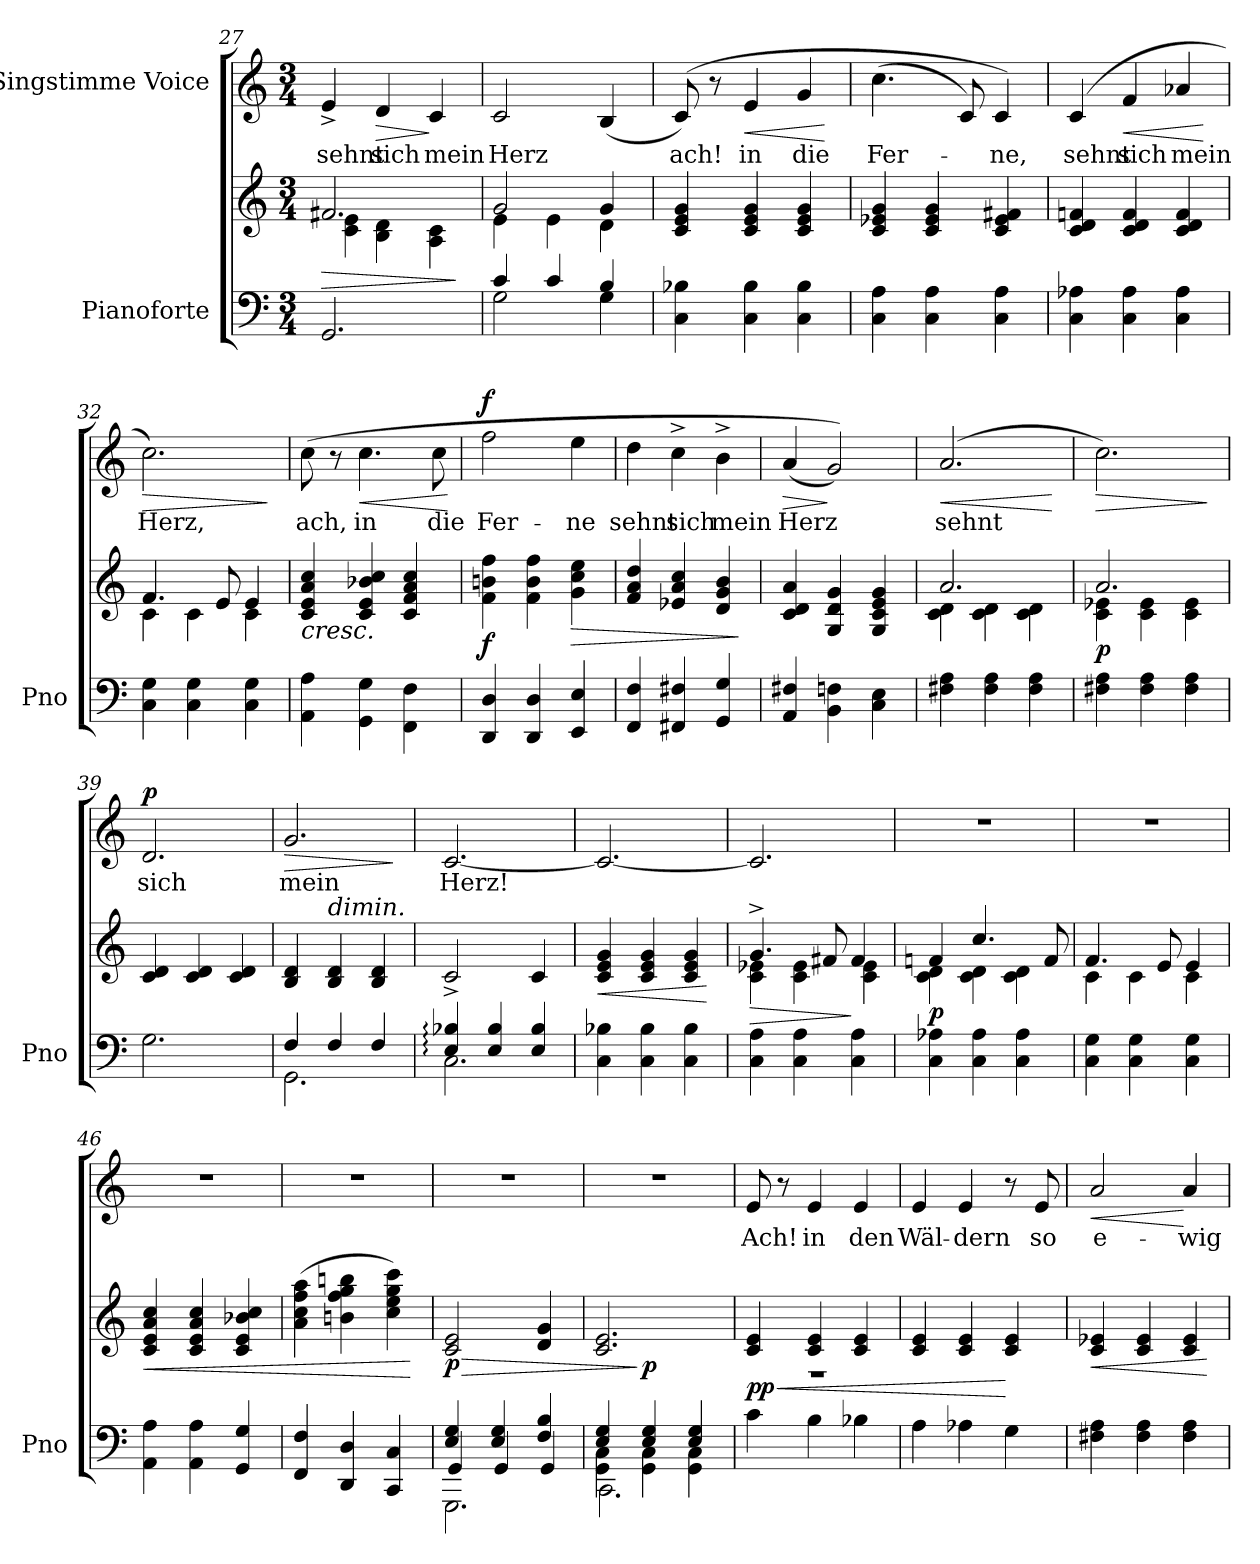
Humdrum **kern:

**kern	**kern	**dynam	**kern	**text	**dynam
*part2	*part2	*part2	*part1	*part1	*part1
*staff3	*staff2	*staff2/3	*staff1	*staff1	*staff1
*I"Pianoforte	*	*	*I"Singstimme Voice	*	*
*I'Pno	*	*	*	*	*
!!LO:PB:g=z
*clefF4	*clefG2	*	*clefG2	*	*
*k[]	*k[]	*	*k[]	*	*
*M3/4	*M3/4	*	*M3/4	*	*
=27	=27	=27	=27	=27	=27
!	!	!LO:HP:b	!	!LO:LY:b	!
*	*^	*	*	*	*
2.GG/	2.f#X/	4c\ 4e\	>	4e^/	sehnt	.
!	!	!	!	!	!LO:LY:b	!LO:HP:b
.	.	4B\ 4d\	.	4d/	sich	>
!	!	!	!	!	!LO:LY:b	!
.	.	4A\ 4c\	.	4c/	mein	]
*	*v	*v	*	*	*	*
.	.	]	.	.	.
=28	=28	=28	=28	=28	=28
*^	*^	*	*	*	*
!	!	!	!	!	!	!LO:LY:b	!
4c/	2G\	2g/	4e\	.	2c/	Herz	.
4c/	.	.	4e\	.	.	.	.
4B/	4G\	4g/	4d\	.	(<4B/	.	.
=29	=29	=29	=29	=29	=29	=29	=29
!	!	!	!	!	!	!LO:LY:b	!
*v	*v	*	*	*	*	*	*
*	*v	*v	*	*	*	*
4C\ 4B-X\	4c/ 4e/ 4g/	.	(>8c/)	ach!	.
.	.	.	8r	.	.
!	!	!	!	!LO:LY:b	!LO:HP:b
4C\ 4B-\	4c/ 4e/ 4g/	.	4e/	in	<
!	!	!	!	!LO:LY:b	!
4C\ 4B-\	4c/ 4e/ 4g/	.	4g/	die	.
.	.	.	.	.	[
=30	=30	=30	=30	=30	=30
!	!	!	!	!LO:LY:b	!
4C\ 4A\	4c/ 4e-X/ 4g/	.	(>4.cc\	Fer-	.
4C\ 4A\	4c/ 4e-/ 4g/	.	.	.	.
.	.	.	8c/)	.	.
!	!	!	!	!LO:LY:b	!
4C\ 4A\	4c/ 4e-/ 4f#X/	.	4c/)	-ne,	.
=31	=31	=31	=31	=31	=31
!	!	!	!	!LO:LY:b	!
4C\ 4A-X\	4c/ 4d/ 4fn/	.	(>4c/	sehnt	.
!	!	!	!	!LO:LY:b	!LO:HP:b
4C\ 4A-\	4c/ 4d/ 4f/	.	4f/	sich	<
!	!	!	!	!LO:LY:b	!
4C\ 4A-\	4c/ 4d/ 4f/	.	4a-X/	mein	.
.	.	.	.	.	[
=32	=32	=32	=32	=32	=32
*	*^	*	*	*	*
!	!	!	!	!	!LO:LY:b	!LO:HP:b
4C\ 4G\	4.f/	4c\	.	2.cc\)	Herz,	>
4C\ 4G\	.	4c\	.	.	.	.
.	8e/	.	.	.	.	.
4C\ 4G\	4e/	4c\	.	.	.	.
*	*v	*v	*	*	*	*
.	.	.	.	.	]
!!LO:LB:g=z
=33	=33	=33	=33	=33	=33
!	!LO:TX:b:i:t=cresc.	!	!	!	!
!	!	!	!	!LO:LY:b	!
4AA\ 4A\	4c/ 4e/ 4a/ 4cc/	.	(>8cc\	ach,	.
.	.	.	8r	.	.
!	!	!	!	!LO:LY:b	!LO:HP:b
4GG\ 4G\	4c/ 4e/ 4b-X/ 4cc/	.	4.cc\	in	<
4FF\ 4F\	4c/ 4f/ 4a/ 4cc/	.	.	.	.
!	!	!	!	!LO:LY:b	!
.	.	.	8cc\	die	.
.	.	.	.	.	[
=34	=34	=34	=34	=34	=34
!	!	!LO:DY:b	!	!LO:LY:b	!LO:DY:a
4DD/ 4D/	4f\ 4bn\ 4ff\	f	2ff\	Fer-	f
4DD/ 4D/	4f\ 4b\ 4ff\	.	.	.	.
!	!	!LO:HP:b	!	!LO:LY:b	!
4EE/ 4E/	4g\ 4cc\ 4ee\	>	4ee\	-ne	.
=35	=35	=35	=35	=35	=35
!	!	!	!	!LO:LY:b	!
4FF/ 4F/	4f/ 4a/ 4dd/	.	4dd\	sehnt	.
!	!	!	!	!LO:LY:b	!
4FF#X/ 4F#X/	4e-X/ 4a/ 4cc/	.	4cc^\	sich	.
!	!	!	!	!LO:LY:b	!
4GG/ 4G/	4d/ 4g/ 4b/	.	4b^\	mein	.
.	.	]	.	.	.
=36	=36	=36	=36	=36	=36
!	!	!	!	!LO:LY:b	!LO:HP:b
4AA/ 4F#X/	4c/ 4d/ 4a/	.	(<4a/	Herz	>
4BB\ 4Fn\	4G/ 4d/ 4g/	.	2g/))	.	]
4C\ 4E\	4G/ 4c/ 4e/ 4g/	.	.	.	.
=37	=37	=37	=37	=37	=37
*	*^	*	*	*	*
!	!	!	!	!	!LO:LY:b	!LO:HP:b
4F#X\ 4A\	2.a/	4c\ 4d\	.	(>2.a/	sehnt	<
4F#\ 4A\	.	4c\ 4d\	.	.	.	.
4F#\ 4A\	.	4c\ 4d\	.	.	.	.
*	*v	*v	*	*	*	*
.	.	.	.	.	[
=38	=38	=38	=38	=38	=38
*	*^	*	*	*	*
!	!	!	!LO:DY:b	!	!	!LO:HP:b
4F#X\ 4A\	2.a/	4c\ 4e-X\	p	2.cc\)	.	>
4F#\ 4A\	.	4c\ 4e-\	.	.	.	.
4F#\ 4A\	.	4c\ 4e-\	.	.	.	.
*	*v	*v	*	*	*	*
.	.	.	.	.	]
!!LO:LB:g=z
=39	=39	=39	=39	=39	=39
!	!	!	!	!LO:LY:b	!LO:DY:a
2.G\	4c/ 4d/	.	2.d/	sich	p
.	4c/ 4d/	.	.	.	.
.	4c/ 4d/	.	.	.	.
=40	=40	=40	=40	=40	=40
*^	*	*	*	*	*
!	!	!	!	!	!LO:LY:b	!LO:HP:b
4F/	2.GG\	4B/ 4d/	.	2.g/	mein	>
!	!	!LO:TX:a:i:t=dimin.	!	!	!	!
4F/	.	4B/ 4d/	.	.	.	.
4F/	.	4B/ 4d/	.	.	.	.
*v	*v	*	*	*	*	*
.	.	.	.	.	]
=41	=41	=41	=41	=41	=41
*^	*	*	*	*	*
!	!	!	!	!	!LO:LY:b	!
4E/: 4B-X/:	2.C\	2c^/	.	[2.c/	Herz!	.
4E/ 4B-/	.	.	.	.	.	.
4E/ 4B-/	.	4c/	.	.	.	.
*v	*v	*	*	*	*	*
=42	=42	=42	=42	=42	=42
!	!	!LO:HP:b	!	!	!
4C\ 4B-X\	4c/ 4e/ 4g/	<	2.c/_	.	.
4C\ 4B-\	4c/ 4e/ 4g/	.	.	.	.
4C\ 4B-\	4c/ 4e/ 4g/	.	.	.	.
.	.	[	.	.	.
=43	=43	=43	=43	=43	=43
!	!	!LO:HP:b	!	!	!
*	*^	*	*	*	*
4C\ 4A\	4.g^/	4c\ 4e-X\	>	2.c/]	.	.
4C\ 4A\	.	4c\ 4e-\	.	.	.	.
.	8f#X/	.	.	.	.	.
4C\ 4A\	4f#/	4c\ 4e-\	]	.	.	.
=44	=44	=44	=44	=44	=44	=44
!	!	!	!LO:DY:b	!	!	!
4C\ 4A-X\	4fn/	4c\ 4d\	p	2.r	.	.
4C\ 4A-\	4.cc/	4c\ 4d\	.	.	.	.
4C\ 4A-\	.	4c\ 4d\	.	.	.	.
.	8f/	.	.	.	.	.
=45	=45	=45	=45	=45	=45	=45
4C\ 4G\	4.f/	4c\	.	2.r	.	.
4C\ 4G\	.	4c\	.	.	.	.
.	8e/	.	.	.	.	.
4C\ 4G\	4e/	4c\	.	.	.	.
!!LO:LB:g=z
=46	=46	=46	=46	=46	=46	=46
!	!	!	!LO:HP:b	!	!	!
*	*v	*v	*	*	*	*
4AA\ 4A\	4c/ 4e/ 4a/ 4cc/	<	2.r	.	.
4AA\ 4A\	4c/ 4e/ 4a/ 4cc/	.	.	.	.
4GG/ 4G/	4c/ 4e/ 4b-X/ 4cc/	.	.	.	.
=47	=47	=47	=47	=47	=47
4FF/ 4F/	(>4a\ 4cc\ 4ff\ 4aa\	.	2.r	.	.
4DD/ 4D/	4bn\ 4ff\ 4gg\ 4bbn\	.	.	.	.
4CC/ 4C/	4cc\ 4ee\ 4gg\ 4ccc\)	.	.	.	.
.	.	[	.	.	.
=48	=48	=48	=48	=48	=48
*^	*	*	*	*	*
*	*^	*	*	*	*	*
!	!	!	!	!LO:HP:b	!	!	!
!	!	!	!	!LO:DY:n=1:b	!	!	!
4E/ 4G/	4GG/	2.GGG\	2c/ 2e/	> p	2.r	.	.
4E/ 4G/	4GG/	.	.	.	.	.	.
4F/ 4B/	4GG/	.	4d/ 4g/	.	.	.	.
=49	=49	=49	=49	=49	=49	=49	=49
*	*	*	*^	*	*	*	*
4E/ 4G/	4GG\ 4C\	2.CC\	2.c/ 2.e/	4ryy	.	2.r	.	.
!	!	!	!	!	!LO:DY:n=1:b	!	!	!
4E/ 4G/	4GG\ 4C\	.	.	2ryy	] p	.	.	.
4E/ 4G/	4GG\ 4C\	.	.	.	.	.	.	.
*	*v	*v	*	*	*	*	*	*
=50	=50	=50	=50	=50	=50	=50	=50
!	!	!	!	!LO:HP:b	!	!LO:LY:b	!
!	!	!	!	!LO:DY:n=1:b	!	!	!
*v	*v	*	*	*	*	*	*
4c\	4c/ 4e/	2.r	< pp	8e/	Ach!	.
.	.	.	.	8r	.	.
!	!	!	!	!	!LO:LY:b	!
4B\	4c/ 4e/	.	.	4e/	in	.
!	!	!	!	!	!LO:LY:b	!
4B-X\	4c/ 4e/	.	.	4e/	den	.
*	*v	*v	*	*	*	*
=51	=51	=51	=51	=51	=51
!	!	!	!	!LO:LY:b	!
4A\	4c/ 4e/	.	4e/	Wäl-	.
!	!	!	!	!LO:LY:b	!
4A-X\	4c/ 4e/	.	4e/	-dern	.
4G\	4c/ 4e/	[	8r	.	.
!	!	!	!	!LO:LY:b	!
.	.	.	8e/	so	.
=52	=52	=52	=52	=52	=52
!	!	!LO:HP:b	!	!LO:LY:b	!LO:HP:b
4F#X\ 4A\	4c/ 4e-X/	<	2a/	e-	<
4F#\ 4A\	4c/ 4e-/	.	.	.	.
!	!	!	!	!LO:LY:b	!
4F#\ 4A\	4c/ 4e-/	.	4a/	-wig	[
.	.	[	.	.	.
=	=	=	=	=	=
*-	*-	*-	*-	*-	*-
